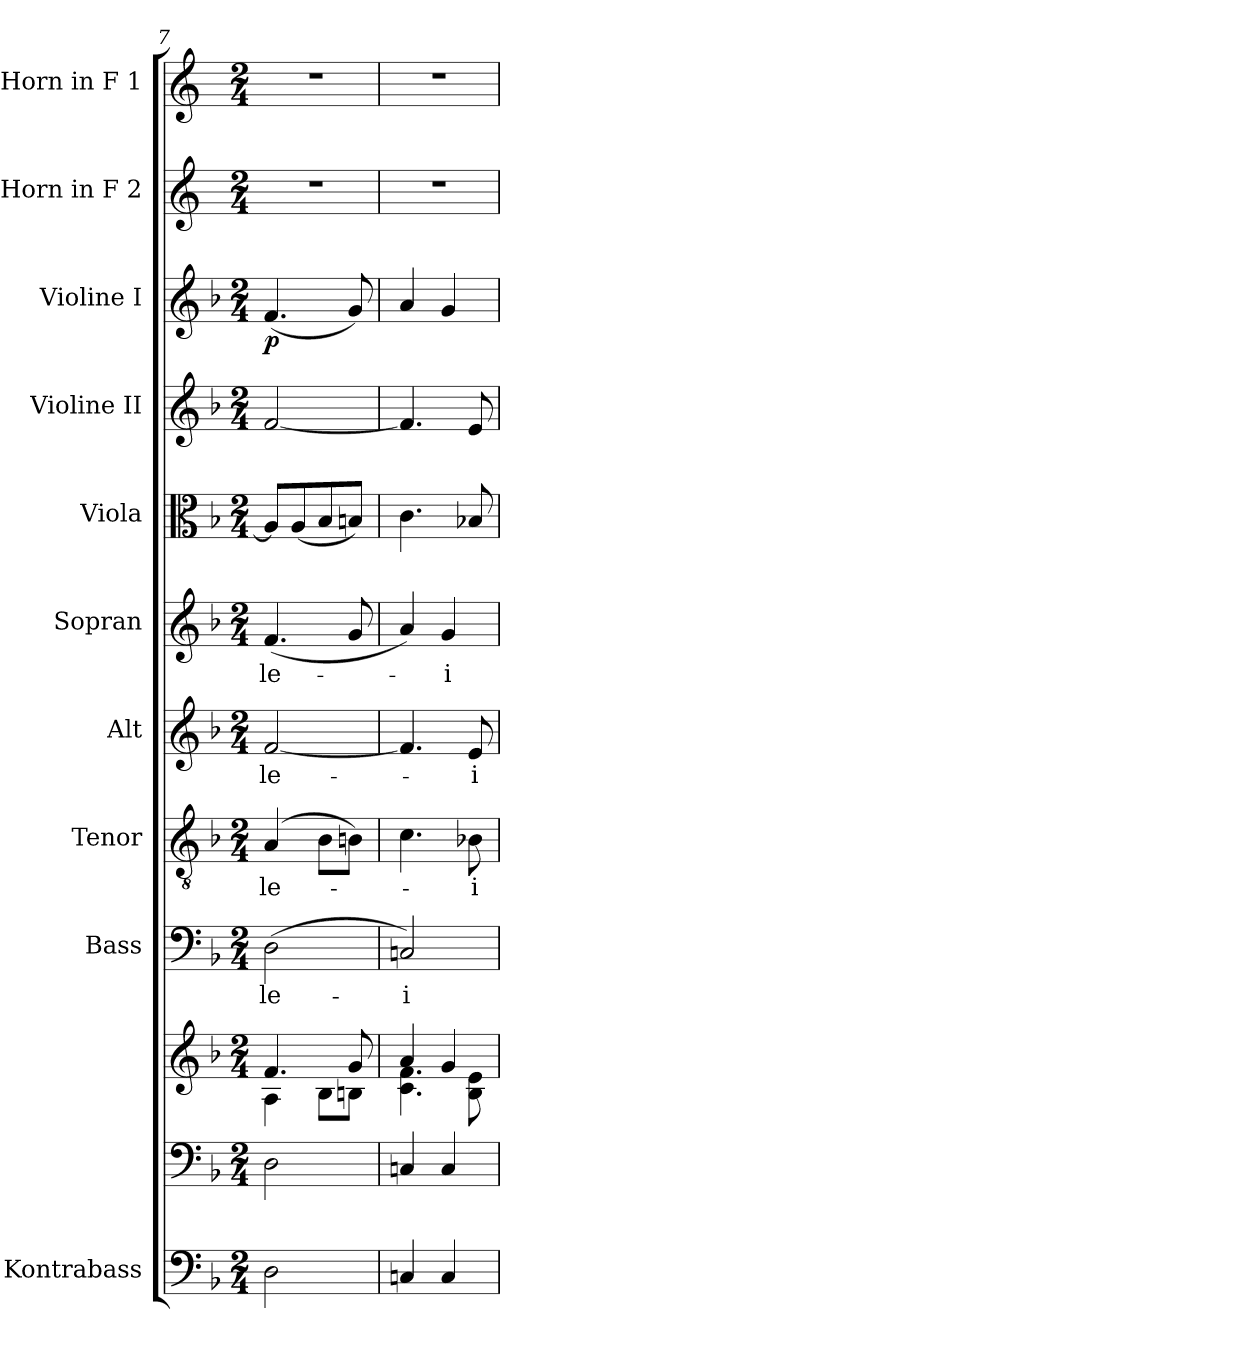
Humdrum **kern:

**kern	**kern	**kern	**kern	**text	**kern	**text	**kern	**text	**kern	**text	**kern	**kern	**kern	**dynam	**kern	**kern
*part11	*part10	*part10	*part9	*part9	*part8	*part8	*part7	*part7	*part6	*part6	*part5	*part4	*part3	*part3	*part2	*part1
*staff12	*staff11	*staff10	*staff9	*staff9	*staff8	*staff8	*staff7	*staff7	*staff6	*staff6	*staff5	*staff4	*staff3	*staff3	*staff2	*staff1
*I"Kontrabass	*	*	*I"Bass	*	*I"Tenor	*	*I"Alt	*	*I"Sopran	*	*I"Viola	*I"Violine II	*I"Violine I	*	*I"Horn in F 2	*I"Horn in F 1
*I'Kb.	*	*	*I'B	*	*I'T	*	*I'A	*	*I'S	*	*I'Vla.	*I'Vl. II	*I'Vl. I	*	*I'Hrn. 2	*I'Hrn. 1
*clefF4	*clefF4	*clefG2	*clefF4	*	*clefGv2	*	*clefG2	*	*clefG2	*	*clefC3	*clefG2	*clefG2	*	*clefG2	*clefG2
*ITrd7c12	*	*	*	*	*	*	*	*	*	*	*	*	*	*	*ITrd4c7	*ITrd4c7
*k[b-]	*k[b-]	*k[b-]	*k[b-]	*	*k[b-]	*	*k[b-]	*	*k[b-]	*	*k[b-]	*k[b-]	*k[b-]	*	*k[b-]	*k[b-]
*F:	*F:	*F:	*F:	*	*F:	*	*F:	*	*F:	*	*F:	*F:	*F:	*	*F:	*F:
*M2/4	*M2/4	*M2/4	*M2/4	*	*M2/4	*	*M2/4	*	*M2/4	*	*M2/4	*M2/4	*M2/4	*	*M2/4	*M2/4
=7	=7	=7	=7	=7	=7	=7	=7	=7	=7	=7	=7	=7	=7	=7	=7	=7
*	*	*^	*	*	*	*	*	*	*	*	*	*	*	*	*	*
!	!	!	!	!	!LO:LY:b	!	!LO:LY:b	!	!LO:LY:b	!	!LO:LY:b	!	!	!	!LO:DY:b	!	!
2DD\	2D\	4.f/	4A\	(>2D\	-le-	(4A/	-le-	[2f/	-le-	(<4.f/	-le-	8A/L]	[2f/	(<4.f/	p	2r	2r
.	.	.	.	.	.	.	.	.	.	.	.	(<8A/	.	.	.	.	.
.	.	.	8B-\L	.	.	8B-\L	.	.	.	.	.	8B-/	.	.	.	.	.
.	.	8g/	8Bn\J	.	.	8Bn\J)	.	.	.	8g/	.	8Bn/J)	.	8g/)	.	.	.
!!LO:PB:g=z
=8	=8	=8	=8	=8	=8	=8	=8	=8	=8	=8	=8	=8	=8	=8	=8	=8	=8
!	!	!	!	!	!LO:LY:b	!	!	!	!	!	!	!	!	!	!	!	!
4CCn/	4Cn/	4a/	4.c\ 4.f\	2Cn/)	-i-	4.c\	.	4.f/]	.	4a/)	.	4.c\	4.f/]	4a/	.	2r	2r
!	!	!	!	!	!	!	!	!	!	!	!LO:LY:b	!	!	!	!	!	!
4CC/	4C/	4g/	.	.	.	.	.	.	.	4g/	-i-	.	.	4g/	.	.	.
!	!	!	!	!	!	!	!LO:LY:b	!	!LO:LY:b	!	!	!	!	!	!	!	!
.	.	.	8B-\ 8e\	.	.	8B-X\	-i-	8e/	-i-	.	.	8B-X/	8e/	.	.	.	.
*	*	*v	*v	*	*	*	*	*	*	*	*	*	*	*	*	*	*
=	=	=	=	=	=	=	=	=	=	=	=	=	=	=	=	=
*-	*-	*-	*-	*-	*-	*-	*-	*-	*-	*-	*-	*-	*-	*-	*-	*-
